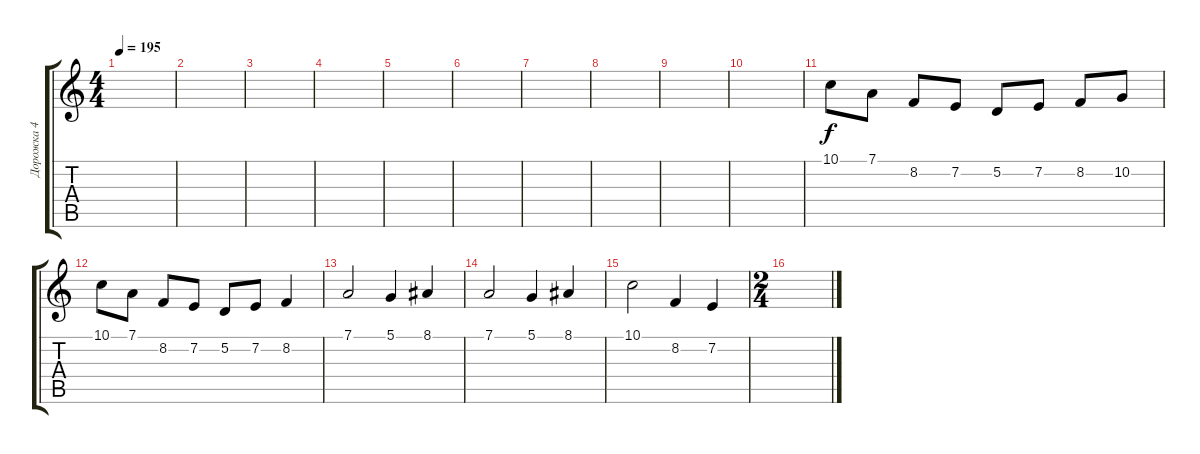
\track ("Дорожка 4" "Дорожка 4") {instrument pizzicatostrings}
\staff {score tabs}
\tuning (D4 A3 F3 C3 G2 D2) {hide}
\ts (4 4)
\tempo 195
\clef g2
\ks c
|
|
|
|
|
|
|
|
|
|
10.1.8 7.1.8 8.2.8 7.2.8 5.2.8 7.2.8 8.2.8 10.2.8 |
10.1.8 7.1.8 8.2.8 7.2.8 5.2.8 7.2.8 8.2.4 |
7.1.2 5.1.4 8.1.4 |
7.1.2 5.1.4 8.1.4 |
10.1.2 8.2.4 7.2.4 |
\ts (2 4)
